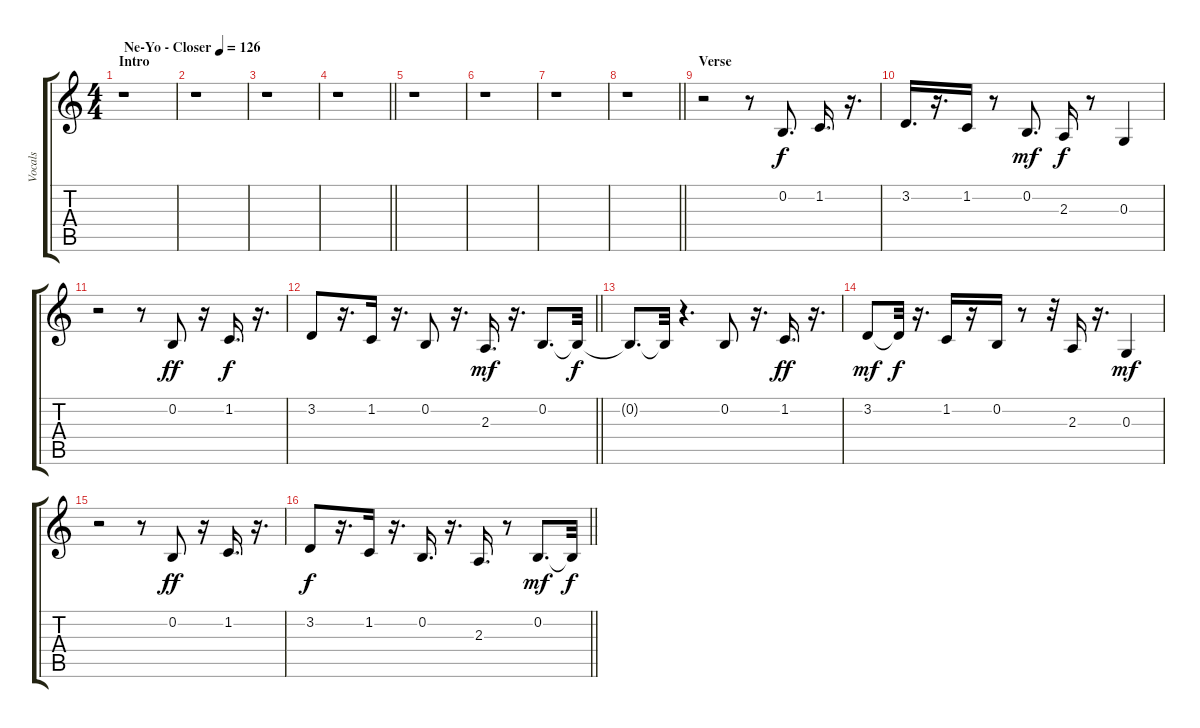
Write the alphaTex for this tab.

\track ("Vocals" "Vocals") {instrument clarinet}
\staff {score tabs}
\tuning (E4 B3 G3 D3 A2 E2) {hide}
\ts (4 4)
\section ("" "Intro")
\tempo (126 "Ne-Yo - Closer")
\clef g2
\ks c
r.1{dy f instrument clarinet} |
r.1 |
r.1 |
\barLineRight lightlight
r.1 |
r.1 |
r.1 |
r.1 |
\barLineRight lightlight
r.1 |
\section ("" "Verse")
r.2 r.8 0.2.8{d} 1.2.16{d} r.16{d} |
3.2.16{d} r.16{d} 1.2.16 r.8 0.2.8{d dy mf} 2.3.16{dy f} r.8 0.3.4 |
r.2 r.8 0.2.8{dy ff} r.16 1.2.16{d dy f} r.16{d} |
\barLineRight lightlight
3.2.8 r.16{d} 1.2.16 r.16{d} 0.2.8 r.16{d} 2.3.16{d dy mf} r.16{d} 0.2.8{d} 0.2{t}.32{dy f} |
0.2{t}.8{d} 0.2{t}.32 r.4{d} 0.2.8 r.16{d} 1.2.16{d dy ff} r.16{d} |
3.2.8{dy mf} 3.2{t}.32{dy f} r.16{d} 1.2.16 r.16 0.2.16 r.8 r.32 2.3.16 r.16{d} 0.3.4{dy mf} |
r.2 r.8 0.2.8{dy ff} r.16 1.2.16{d} r.16{d} |
\barLineRight lightlight
3.2.8{dy f} r.16{d} 1.2.16 r.16{d} 0.2.16{d} r.16{d} 2.3.16{d} r.8 0.2.8{d dy mf} 0.2{t}.32{dy f}
